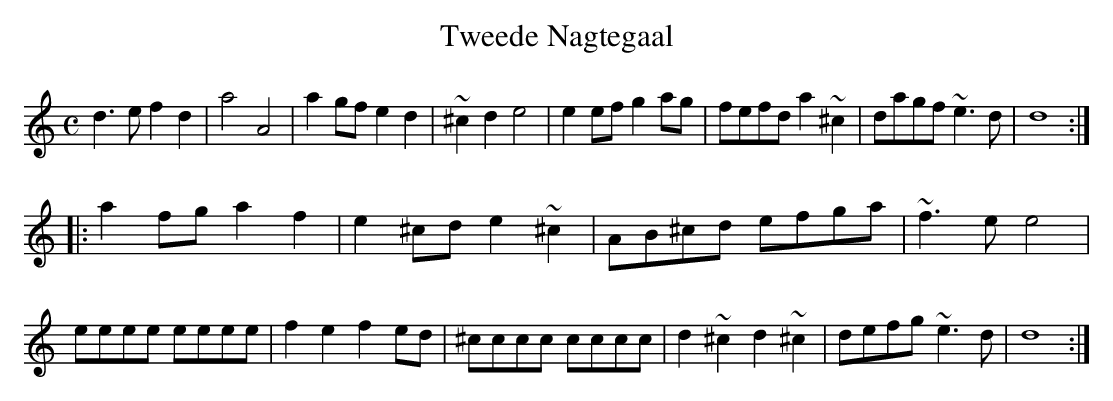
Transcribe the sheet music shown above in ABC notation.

X:1
T:Tweede Nagtegaal
M:C
K:Ddor
d3ef2d2|a4A4|a2gfe2d2|~^c2d2e4|e2efg2ag|fefda2~^c2|dagf~e3d|d8:|
|:a2fga2f2|e2^cde2~^c2|AB^cd efga|~f3ee4|
eeee eeee|f2e2f2ed|^cccc cccc|d2~^c2d2~^c2|defg~e3d|d8:|
